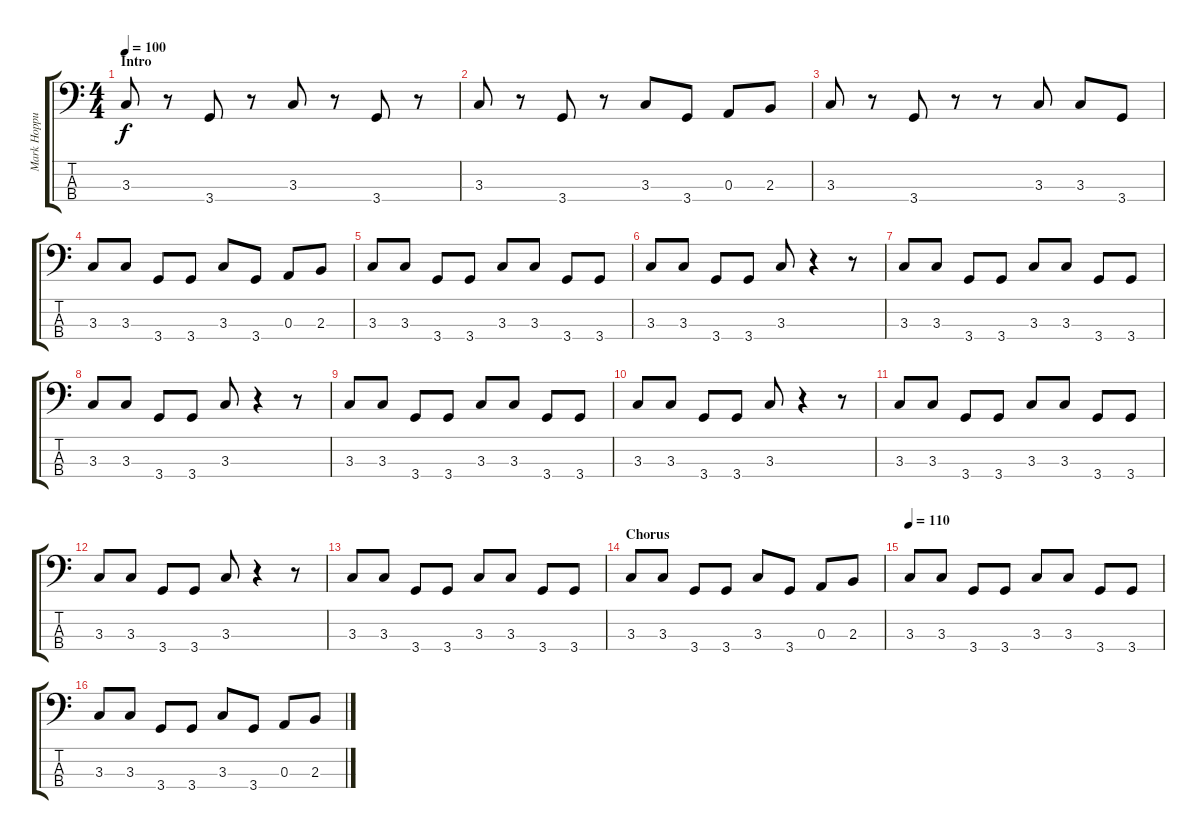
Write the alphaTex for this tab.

\track ("Mark Hoppus (Bajo)" "Mark Hoppu") {instrument electricbasspick}
\staff {score tabs}
\tuning (G2 D2 A1 E1) {hide}
\ts (4 4)
\section ("" "Intro")
\tempo 100
\clef f4
\ks c
3.3.8{dy f instrument electricbasspick} r.8 3.4.8 r.8 3.3.8 r.8 3.4.8 r.8 |
3.3.8 r.8 3.4.8 r.8 3.3.8 3.4.8 0.3.8 2.3.8 |
3.3.8 r.8 3.4.8 r.8 r.8 3.3.8 3.3.8 3.4.8 |
3.3.8 3.3.8 3.4.8 3.4.8 3.3.8 3.4.8 0.3.8 2.3.8 |
3.3.8 3.3.8 3.4.8 3.4.8 3.3.8 3.3.8 3.4.8 3.4.8 |
3.3.8 3.3.8 3.4.8 3.4.8 3.3.8 r.4 r.8 |
3.3.8 3.3.8 3.4.8 3.4.8 3.3.8 3.3.8 3.4.8 3.4.8 |
3.3.8 3.3.8 3.4.8 3.4.8 3.3.8 r.4 r.8 |
3.3.8 3.3.8 3.4.8 3.4.8 3.3.8 3.3.8 3.4.8 3.4.8 |
3.3.8 3.3.8 3.4.8 3.4.8 3.3.8 r.4 r.8 |
3.3.8 3.3.8 3.4.8 3.4.8 3.3.8 3.3.8 3.4.8 3.4.8 |
3.3.8 3.3.8 3.4.8 3.4.8 3.3.8 r.4 r.8 |
3.3.8 3.3.8 3.4.8 3.4.8 3.3.8 3.3.8 3.4.8 3.4.8 |
\section ("" "Chorus")
3.3.8 3.3.8 3.4.8 3.4.8 3.3.8 3.4.8 0.3.8 2.3.8 |
\tempo 110
3.3.8 3.3.8 3.4.8 3.4.8 3.3.8 3.3.8 3.4.8 3.4.8 |
3.3.8 3.3.8 3.4.8 3.4.8 3.3.8 3.4.8 0.3.8 2.3.8
